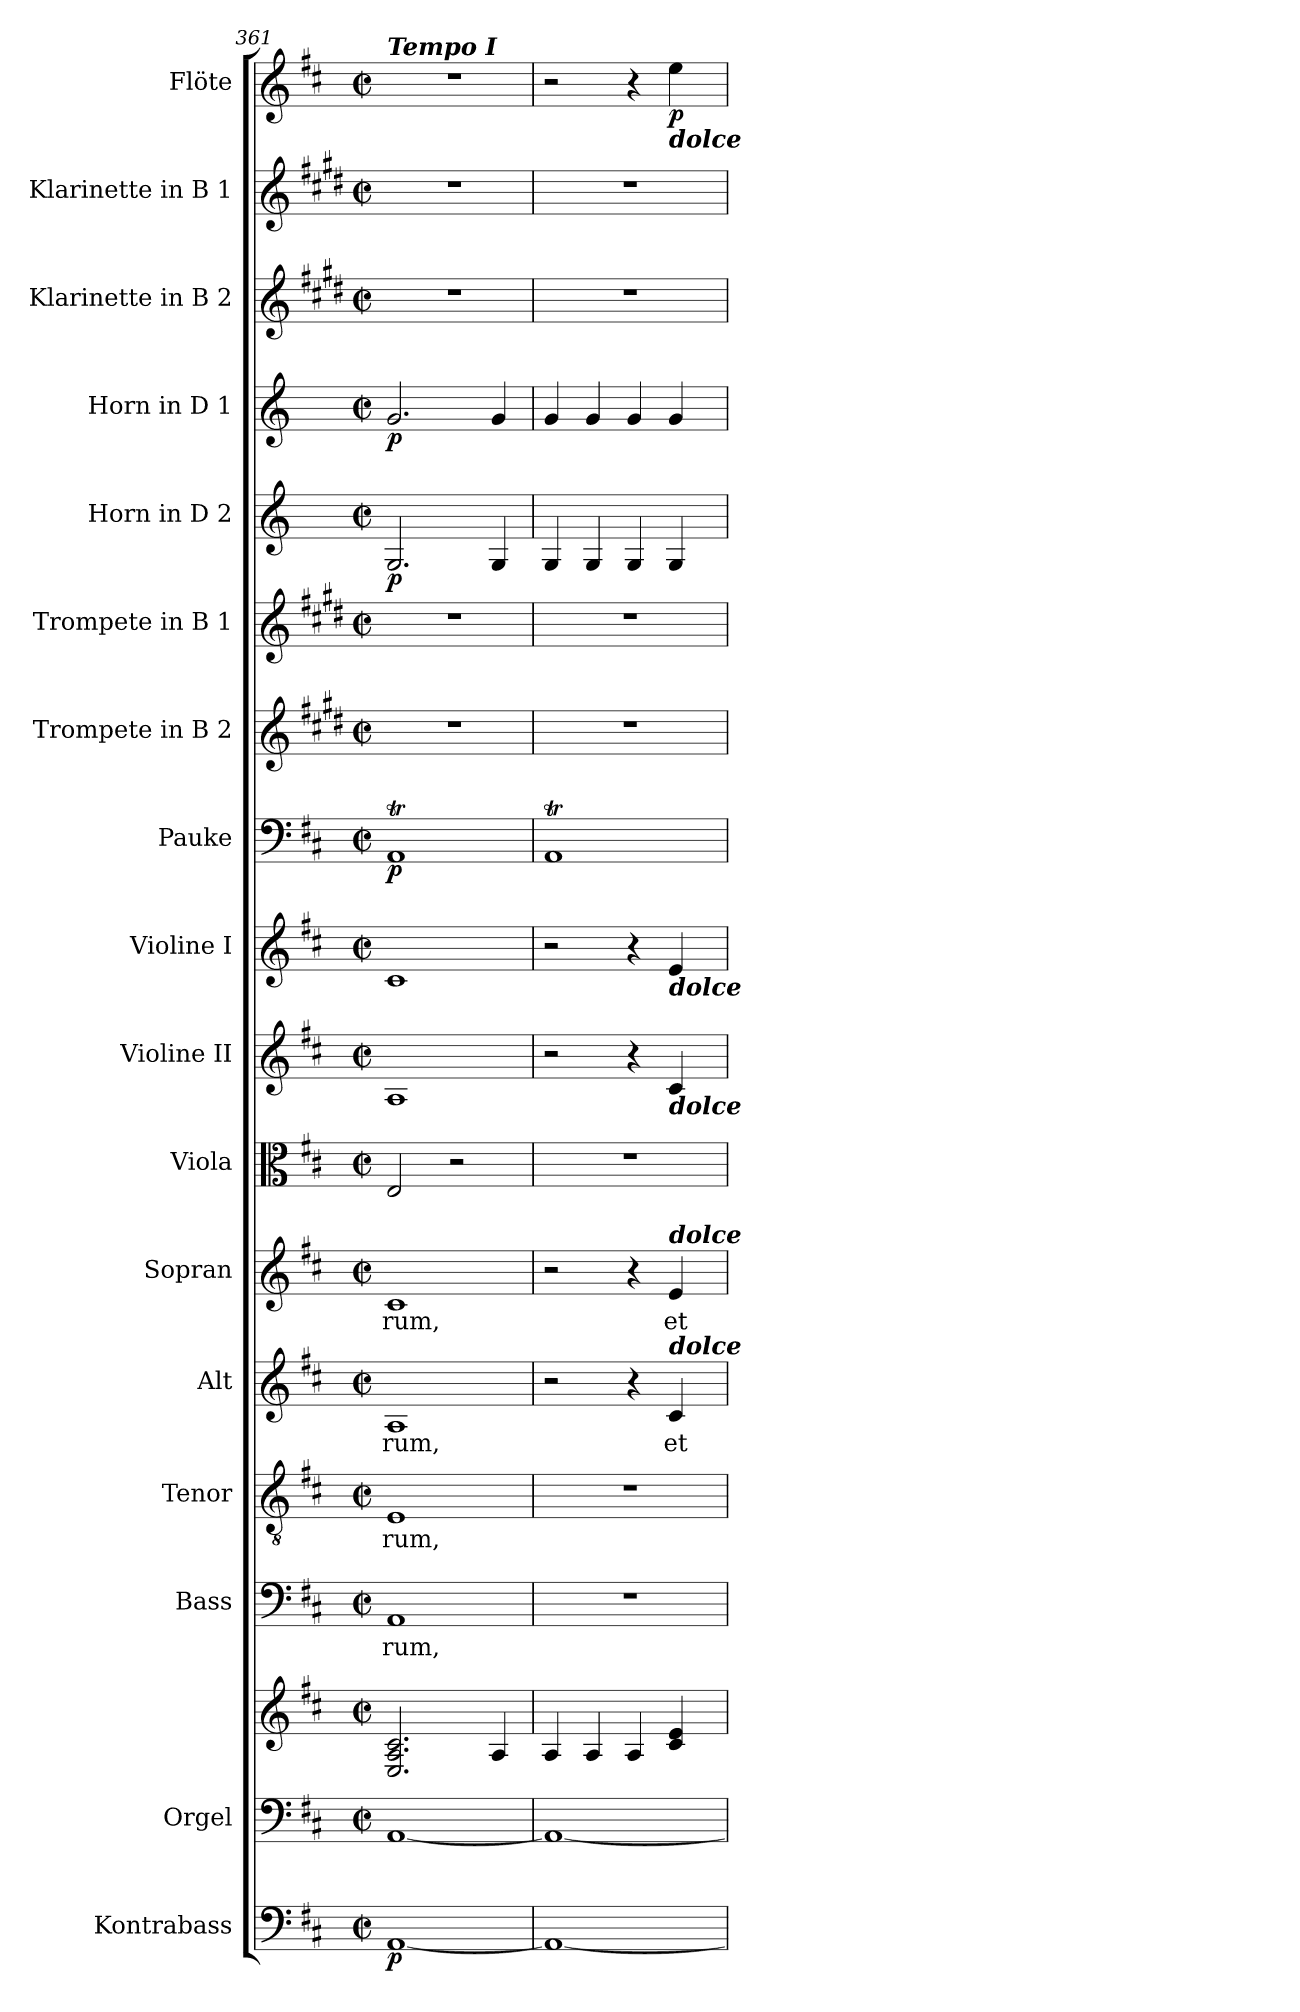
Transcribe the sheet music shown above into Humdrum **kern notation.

**kern	**dynam	**kern	**kern	**kern	**text	**kern	**text	**kern	**text	**kern	**text	**kern	**kern	**kern	**kern	**dynam	**kern	**kern	**kern	**dynam	**kern	**dynam	**kern	**kern	**kern	**dynam
*part17	*part17	*part16	*part16	*part15	*part15	*part14	*part14	*part13	*part13	*part12	*part12	*part11	*part10	*part9	*part8	*part8	*part7	*part6	*part5	*part5	*part4	*part4	*part3	*part2	*part1	*part1
*staff18	*staff18	*staff17	*staff16	*staff15	*staff15	*staff14	*staff14	*staff13	*staff13	*staff12	*staff12	*staff11	*staff10	*staff9	*staff8	*staff8	*staff7	*staff6	*staff5	*staff5	*staff4	*staff4	*staff3	*staff2	*staff1	*staff1
*I"Kontrabass	*	*I"Orgel	*	*I"Bass	*	*I"Tenor	*	*I"Alt	*	*I"Sopran	*	*I"Viola	*I"Violine II	*I"Violine I	*I"Pauke	*	*I"Trompete in B 2	*I"Trompete in B 1	*I"Horn in D 2	*	*I"Horn in D 1	*	*I"Klarinette in B 2	*I"Klarinette in B 1	*I"Flöte	*
*I'Kb.	*	*I'Org.	*	*I'B	*	*I'T	*	*I'A	*	*I'S	*	*I'Vla.	*I'Vl. II	*I'Vl. I	*I'Pk.	*	*I'Trp. 2	*I'Trp. 1	*I'Hrn. 2	*	*I'Hrn. 1	*	*I'Kl. 2	*I'Kl. 1	*I'Fl.	*
!!LO:PB:g=z
*clefF4	*	*clefF4	*clefG2	*clefF4	*	*clefGv2	*	*clefG2	*	*clefG2	*	*clefC3	*clefG2	*clefG2	*clefF4	*	*clefG2	*clefG2	*clefG2	*	*clefG2	*	*clefG2	*clefG2	*clefG2	*
*ITrd7c12	*	*	*	*	*	*	*	*	*	*	*	*	*	*	*	*	*ITrd1c2	*ITrd1c2	*ITrd-1c-2	*	*ITrd-1c-2	*	*ITrd1c2	*ITrd1c2	*	*
*k[f#c#]	*	*k[f#c#]	*k[f#c#]	*k[f#c#]	*	*k[f#c#]	*	*k[f#c#]	*	*k[f#c#]	*	*k[f#c#]	*k[f#c#]	*k[f#c#]	*k[f#c#]	*	*k[f#c#]	*k[f#c#]	*k[f#c#]	*	*k[f#c#]	*	*k[f#c#]	*k[f#c#]	*k[f#c#]	*
*D:	*	*D:	*D:	*D:	*	*D:	*	*D:	*	*D:	*	*D:	*D:	*D:	*D:	*	*D:	*D:	*D:	*	*D:	*	*D:	*D:	*D:	*
*M2/2	*	*M2/2	*M2/2	*M2/2	*	*M2/2	*	*M2/2	*	*M2/2	*	*M2/2	*M2/2	*M2/2	*M2/2	*	*M2/2	*M2/2	*M2/2	*	*M2/2	*	*M2/2	*M2/2	*M2/2	*
*met(c|)	*	*met(c|)	*met(c|)	*met(c|)	*	*met(c|)	*	*met(c|)	*	*met(c|)	*	*met(c|)	*met(c|)	*met(c|)	*met(c|)	*	*met(c|)	*met(c|)	*met(c|)	*	*met(c|)	*	*met(c|)	*met(c|)	*met(c|)	*
=361	=361	=361	=361	=361	=361	=361	=361	=361	=361	=361	=361	=361	=361	=361	=361	=361	=361	=361	=361	=361	=361	=361	=361	=361	=361	=361
!	!	!	!	!	!	!	!	!	!	!	!	!	!	!	!	!	!	!	!	!	!	!	!	!	!LO:TX:a:Bi:t=Tempo I	!
!	!LO:DY:b	!	!	!	!LO:LY:b	!	!LO:LY:b	!	!LO:LY:b	!	!LO:LY:b	!	!	!	!	!LO:DY:b	!	!	!	!LO:DY:b	!	!LO:DY:b	!	!	!	!
[1AAA	p	[1AA	2.E/ 2.A/ 2.c#/	1AA	-rum,	1E	-rum,	1A	-rum,	1c#	-rum,	2E/	1A	1c#	1AAT	p	1r	1r	2.A/	p	2.a/	p	1r	1r	1r	.
.	.	.	.	.	.	.	.	.	.	.	.	2r	.	.	.	.	.	.	.	.	.	.	.	.	.	.
.	.	.	4A/	.	.	.	.	.	.	.	.	.	.	.	.	.	.	.	4A/	.	4a/	.	.	.	.	.
=362	=362	=362	=362	=362	=362	=362	=362	=362	=362	=362	=362	=362	=362	=362	=362	=362	=362	=362	=362	=362	=362	=362	=362	=362	=362	=362
1AAA_	.	1AA_	4A/	1r	.	1r	.	2r	.	2r	.	1r	2r	2r	1AAT	.	1r	1r	4A/	.	4a/	.	1r	1r	2r	.
.	.	.	4A/	.	.	.	.	.	.	.	.	.	.	.	.	.	.	.	4A/	.	4a/	.	.	.	.	.
.	.	.	4A/	.	.	.	.	4r	.	4r	.	.	4r	4r	.	.	.	.	4A/	.	4a/	.	.	.	4r	.
!	!	!	!	!	!	!	!	!	!	!	!	!	!	!	!	!	!	!	!	!	!	!	!	!	!LO:TX:b:Bi:t=dolce	!
!	!	!	!	!	!	!	!	!	!	!	!	!	!	!LO:TX:b:Bi:t=dolce	!	!	!	!	!	!	!	!	!	!	!	!
!	!	!	!	!	!	!	!	!	!	!	!	!	!LO:TX:b:Bi:t=dolce	!	!	!	!	!	!	!	!	!	!	!	!	!
!	!	!	!	!	!	!	!	!	!	!LO:TX:a:Bi:t=dolce	!	!	!	!	!	!	!	!	!	!	!	!	!	!	!	!
!	!	!	!	!	!	!	!	!LO:TX:a:Bi:t=dolce	!	!	!	!	!	!	!	!	!	!	!	!	!	!	!	!	!	!
!	!	!	!	!	!	!	!	!	!LO:LY:b	!	!LO:LY:b	!	!	!	!	!	!	!	!	!	!	!	!	!	!	!LO:DY:b
.	.	.	4c#/ 4e/	.	.	.	.	4c#/	et	4e/	et	.	4c#/	4e/	.	.	.	.	4A/	.	4a/	.	.	.	4ee\	p
=	=	=	=	=	=	=	=	=	=	=	=	=	=	=	=	=	=	=	=	=	=	=	=	=	=	=
*-	*-	*-	*-	*-	*-	*-	*-	*-	*-	*-	*-	*-	*-	*-	*-	*-	*-	*-	*-	*-	*-	*-	*-	*-	*-	*-
